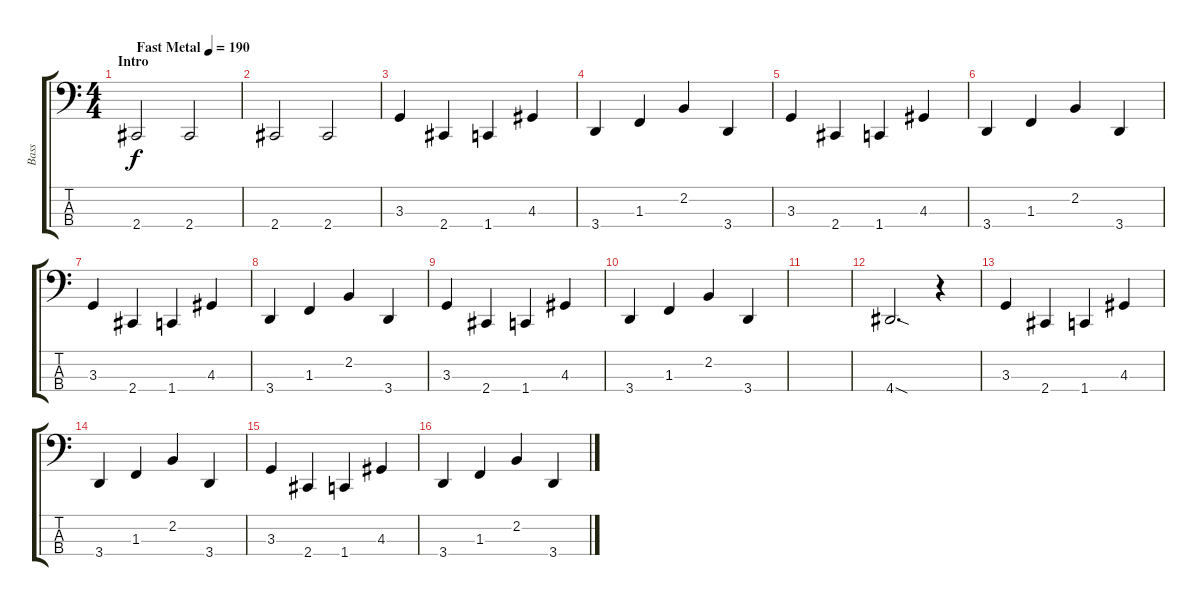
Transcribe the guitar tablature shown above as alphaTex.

\track ("Bass" "Bass") {instrument electricbassfinger}
\staff {score tabs}
\tuning (D2 A1 E1 B0) {hide}
\ts (4 4)
\section ("" "Intro")
\tempo (190 "Fast Metal")
\clef f4
\ks c
2.4.2{dy f instrument electricbassfinger} 2.4.2 |
2.4.2 2.4.2 |
3.3.4 2.4.4 1.4.4 4.3.4 |
3.4.4 1.3.4 2.2.4 3.4.4 |
3.3.4 2.4.4 1.4.4 4.3.4 |
3.4.4 1.3.4 2.2.4 3.4.4 |
3.3.4 2.4.4 1.4.4 4.3.4 |
3.4.4 1.3.4 2.2.4 3.4.4 |
3.3.4 2.4.4 1.4.4 4.3.4 |
3.4.4 1.3.4 2.2.4 3.4.4 |
|
4.4{sod}.2{d} r.4 |
3.3.4 2.4.4 1.4.4 4.3.4 |
3.4.4 1.3.4 2.2.4 3.4.4 |
3.3.4 2.4.4 1.4.4 4.3.4 |
3.4.4 1.3.4 2.2.4 3.4.4
